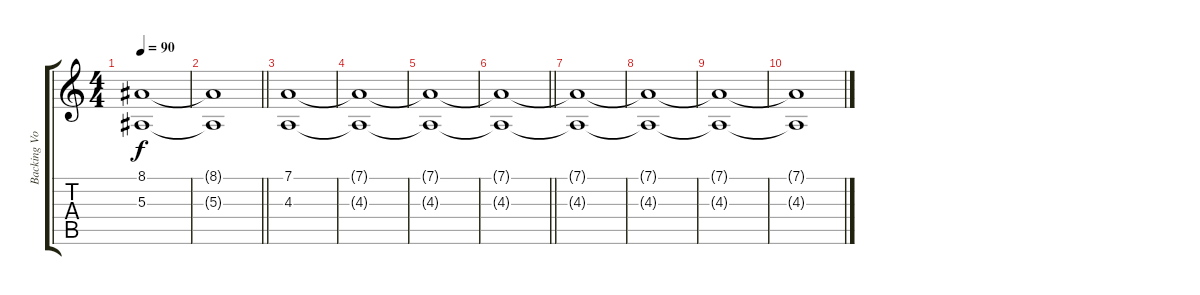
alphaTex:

\track ("Backing Vocal" "Backing Vo") {instrument choiraahs}
\staff {score tabs}
\tuning (D4 A3 F3 C3 G2 D2) {hide}
\ts (4 4)
\tempo 90
\clef g2
\ks c
(8.1{t} 5.3{t}).1{dy f} |
\barLineRight lightlight
(8.1{t} 5.3{t}).1 |
(7.1 4.3).1 |
(7.1{t} 4.3{t}).1 |
(7.1{t} 4.3{t}).1 |
\barLineRight lightlight
(7.1{t} 4.3{t}).1 |
(7.1{t} 4.3{t}).1 |
(7.1{t} 4.3{t}).1 |
(7.1{t} 4.3{t}).1 |
(7.1{t} 4.3{t}).1
